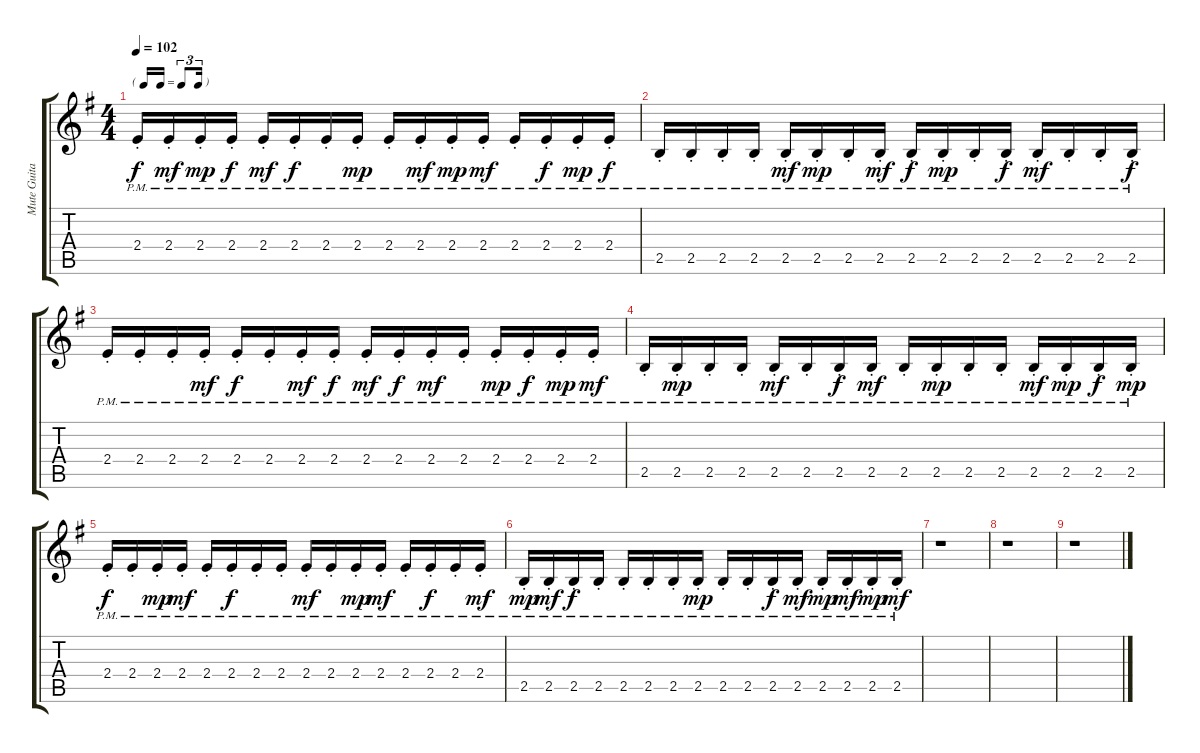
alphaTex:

\track ("Mute Guitar" "Mute Guita") {instrument overdrivenguitar}
\staff {score tabs}
\tuning (E4 B3 G3 D3 A2 E2) {hide}
\ts (4 4)
\tf triplet16th
\tempo 102
\clef g2
\ks g
2.4{pm st}.16{dy f} 2.4{pm st}.16{dy mf} 2.4{pm st}.16{dy mp} 2.4{pm st}.16{dy f} 2.4{pm st}.16{dy mf} 2.4{pm st}.16{dy f} 2.4{pm st}.16 2.4{pm st}.16{dy mp} 2.4{pm st}.16 2.4{pm st}.16{dy mf} 2.4{pm st}.16{dy mp} 2.4{pm st}.16{dy mf} 2.4{pm st}.16 2.4{pm st}.16{dy f} 2.4{pm st}.16{dy mp} 2.4{pm st}.16{dy f} |
2.5{pm st}.16 2.5{pm st}.16 2.5{pm st}.16 2.5{pm st}.16 2.5{pm st}.16{dy mf} 2.5{pm st}.16{dy mp} 2.5{pm st}.16 2.5{pm st}.16{dy mf} 2.5{pm st}.16{dy f} 2.5{pm st}.16{dy mp} 2.5{pm st}.16 2.5{pm st}.16{dy f} 2.5{pm st}.16{dy mf} 2.5{pm st}.16 2.5{pm st}.16 2.5{pm st}.16{dy f} |
2.4{pm st}.16 2.4{pm st}.16 2.4{pm st}.16 2.4{pm st}.16{dy mf} 2.4{pm st}.16{dy f} 2.4{pm st}.16 2.4{pm st}.16{dy mf} 2.4{pm st}.16{dy f} 2.4{pm st}.16{dy mf} 2.4{pm st}.16{dy f} 2.4{pm st}.16{dy mf} 2.4{pm st}.16 2.4{pm st}.16{dy mp} 2.4{pm st}.16{dy f} 2.4{pm st}.16{dy mp} 2.4{pm st}.16{dy mf} |
2.5{pm st}.16 2.5{pm st}.16{dy mp} 2.5{pm st}.16 2.5{pm st}.16 2.5{pm st}.16{dy mf} 2.5{pm st}.16 2.5{pm st}.16{dy f} 2.5{pm st}.16{dy mf} 2.5{pm st}.16 2.5{pm st}.16{dy mp} 2.5{pm st}.16 2.5{pm st}.16 2.5{pm st}.16{dy mf} 2.5{pm st}.16{dy mp} 2.5{pm st}.16{dy f} 2.5{pm st}.16{dy mp} |
2.4{pm st}.16{dy f} 2.4{pm st}.16 2.4{pm st}.16{dy mp} 2.4{pm st}.16{dy mf} 2.4{pm st}.16 2.4{pm st}.16{dy f} 2.4{pm st}.16 2.4{pm st}.16 2.4{pm st}.16{dy mf} 2.4{pm st}.16 2.4{pm st}.16{dy mp} 2.4{pm st}.16{dy mf} 2.4{pm st}.16 2.4{pm st}.16{dy f} 2.4{pm st}.16 2.4{pm st}.16{dy mf} |
2.5{pm st}.16{dy mp} 2.5{pm st}.16{dy mf} 2.5{pm st}.16{dy f} 2.5{pm st}.16 2.5{pm st}.16 2.5{pm st}.16 2.5{pm st}.16 2.5{pm st}.16{dy mp} 2.5{pm st}.16 2.5{pm st}.16 2.5{pm st}.16{dy f} 2.5{pm st}.16{dy mf} 2.5{pm st}.16{dy mp} 2.5{pm st}.16{dy mf} 2.5{pm st}.16{dy mp} 2.5{pm st}.16{dy mf} |
r.1 |
r.1 |
r.1
